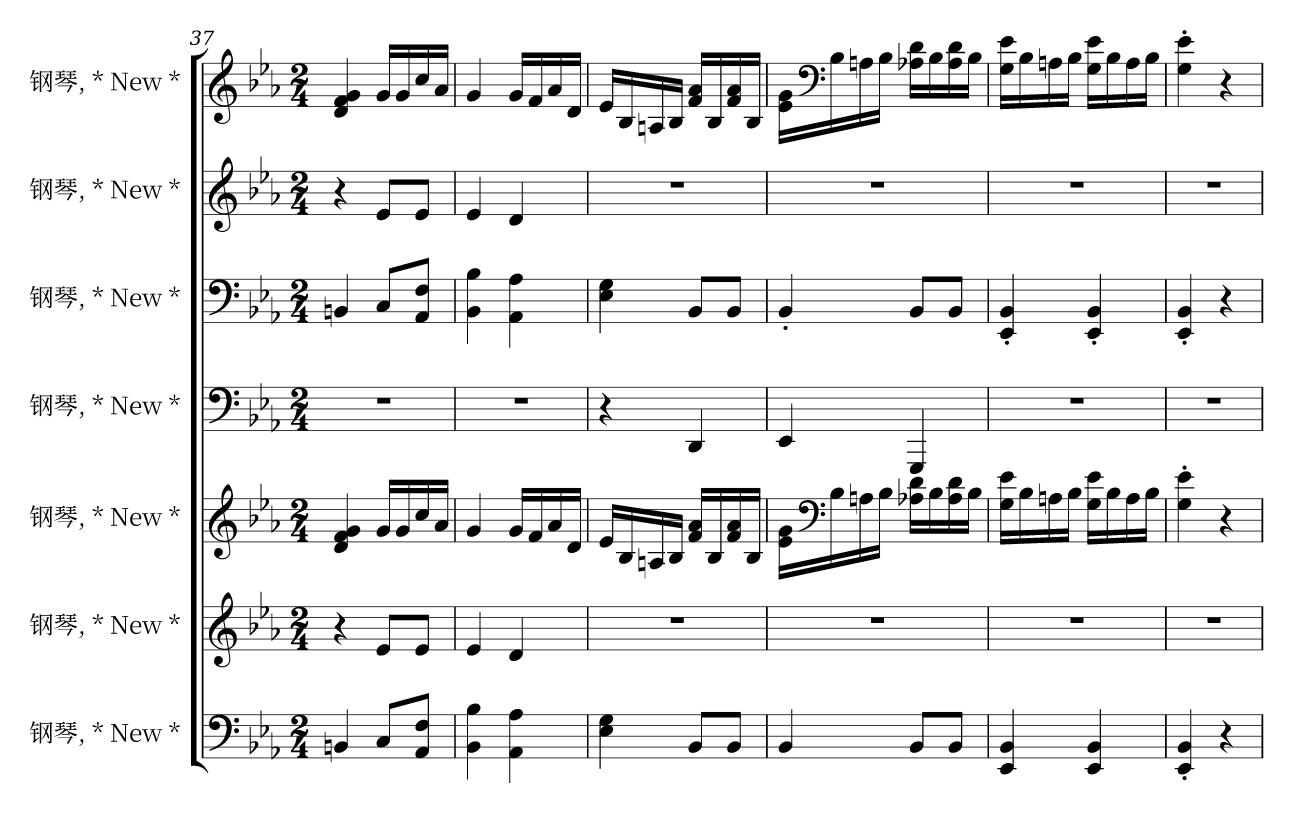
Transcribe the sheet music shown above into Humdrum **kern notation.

**kern	**kern	**kern	**kern	**kern	**kern	**kern
*part7	*part6	*part5	*part4	*part3	*part2	*part1
*staff7	*staff6	*staff5	*staff4	*staff3	*staff2	*staff1
*I"钢琴, * New *	*I"钢琴, * New *	*I"钢琴, * New *	*I"钢琴, * New *	*I"钢琴, * New *	*I"钢琴, * New *	*I"钢琴, * New *
*clefF4	*clefG2	*clefG2	*clefF4	*clefF4	*clefG2	*clefG2
*k[b-e-a-]	*k[b-e-a-]	*k[b-e-a-]	*k[b-e-a-]	*k[b-e-a-]	*k[b-e-a-]	*k[b-e-a-]
*M2/4	*M2/4	*M2/4	*M2/4	*M2/4	*M2/4	*M2/4
=37	=37	=37	=37	=37	=37	=37
4BBn/	4r	4d/ 4f/ 4g/	2r	4BBn/	4r	4d/ 4f/ 4g/
8C/L	8e-/L	16g/LL	.	8C/L	8e-/L	16g/LL
.	.	16g/	.	.	.	16g/
8AA-/ 8F/J	8e-/J	16cc/	.	8AA-/ 8F/J	8e-/J	16cc/
.	.	16a-/JJ	.	.	.	16a-/JJ
!!LO:PB:g=z
=38	=38	=38	=38	=38	=38	=38
4BB-\ 4B-\	4e-/	4g/	2r	4BB-\ 4B-\	4e-/	4g/
4AA-\ 4A-\	4d/	16g/LL	.	4AA-\ 4A-\	4d/	16g/LL
.	.	16f/	.	.	.	16f/
.	.	16a-/	.	.	.	16a-/
.	.	16d/JJ	.	.	.	16d/JJ
=39	=39	=39	=39	=39	=39	=39
4E-\ 4G\	2r	16e-/LL	4r	4E-\ 4G\	2r	16e-/LL
.	.	16B-/	.	.	.	16B-/
.	.	16An/	.	.	.	16An/
.	.	16B-/JJ	.	.	.	16B-/JJ
8BB-/L	.	16f/ 16a-/LL	4DD/	8BB-/L	.	16f/ 16a-/LL
.	.	16B-/	.	.	.	16B-/
8BB-/J	.	16f/ 16a-/	.	8BB-/J	.	16f/ 16a-/
.	.	16B-/JJ	.	.	.	16B-/JJ
=40	=40	=40	=40	=40	=40	=40
4BB-/	2r	16e-\ 16g\LL	4EE-/	4BB-'/	2r	16e-\ 16g\LL
*	*	*clefF4	*	*	*	*clefF4
.	.	16B-\	.	.	.	16B-\
.	.	16An\	.	.	.	16An\
.	.	16B-\JJ	.	.	.	16B-\JJ
8BB-/L	.	16A-X\ 16d\LL	4GGG/	8BB-/L	.	16A-X\ 16d\LL
.	.	16B-\	.	.	.	16B-\
8BB-/J	.	16A-\ 16d\	.	8BB-/J	.	16A-\ 16d\
.	.	16B-\JJ	.	.	.	16B-\JJ
=41	=41	=41	=41	=41	=41	=41
4EE-/ 4BB-/	2r	16G\ 16e-\LL	2r	4EE-/' 4BB-/'	2r	16G\ 16e-\LL
.	.	16B-\	.	.	.	16B-\
.	.	16An\	.	.	.	16An\
.	.	16B-\JJ	.	.	.	16B-\JJ
4EE-/ 4BB-/	.	16G\ 16e-\LL	.	4EE-/' 4BB-/'	.	16G\ 16e-\LL
.	.	16B-\	.	.	.	16B-\
.	.	16A\	.	.	.	16A\
.	.	16B-\JJ	.	.	.	16B-\JJ
=42	=42	=42	=42	=42	=42	=42
4EE-/' 4BB-/'	2r	4G\' 4e-\'	2r	4EE-/' 4BB-/'	2r	4G\' 4e-\'
4r	.	4r	.	4r	.	4r
=	=	=	=	=	=	=
*-	*-	*-	*-	*-	*-	*-
